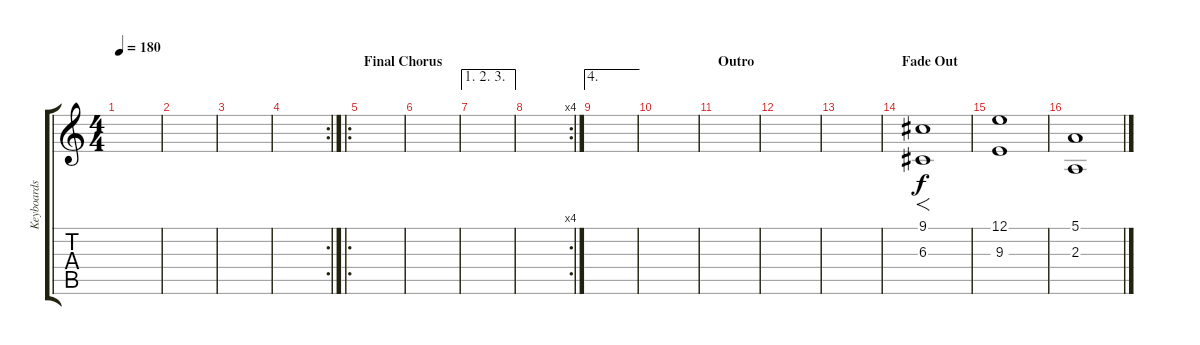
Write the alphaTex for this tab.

\track ("Keyboards I (Srings)" "Keyboards ") {instrument pad5bowed}
\staff {score tabs}
\tuning (E4 B3 G3 D3 A2 E2) {hide}
\ts (4 4)
\tempo 180
\clef g2
\ks c
|
|
|
\rc 2
|
\ro
\section ("" "Final Chorus")
|
|
\ae (1 2 3)
|
\rc 4
|
\ae 4
|
|
\section ("" "Outro")
|
|
|
\section ("" "Fade Out")
(9.1 6.3).1{f} |
(12.1 9.3).1 |
(5.1 2.3).1
